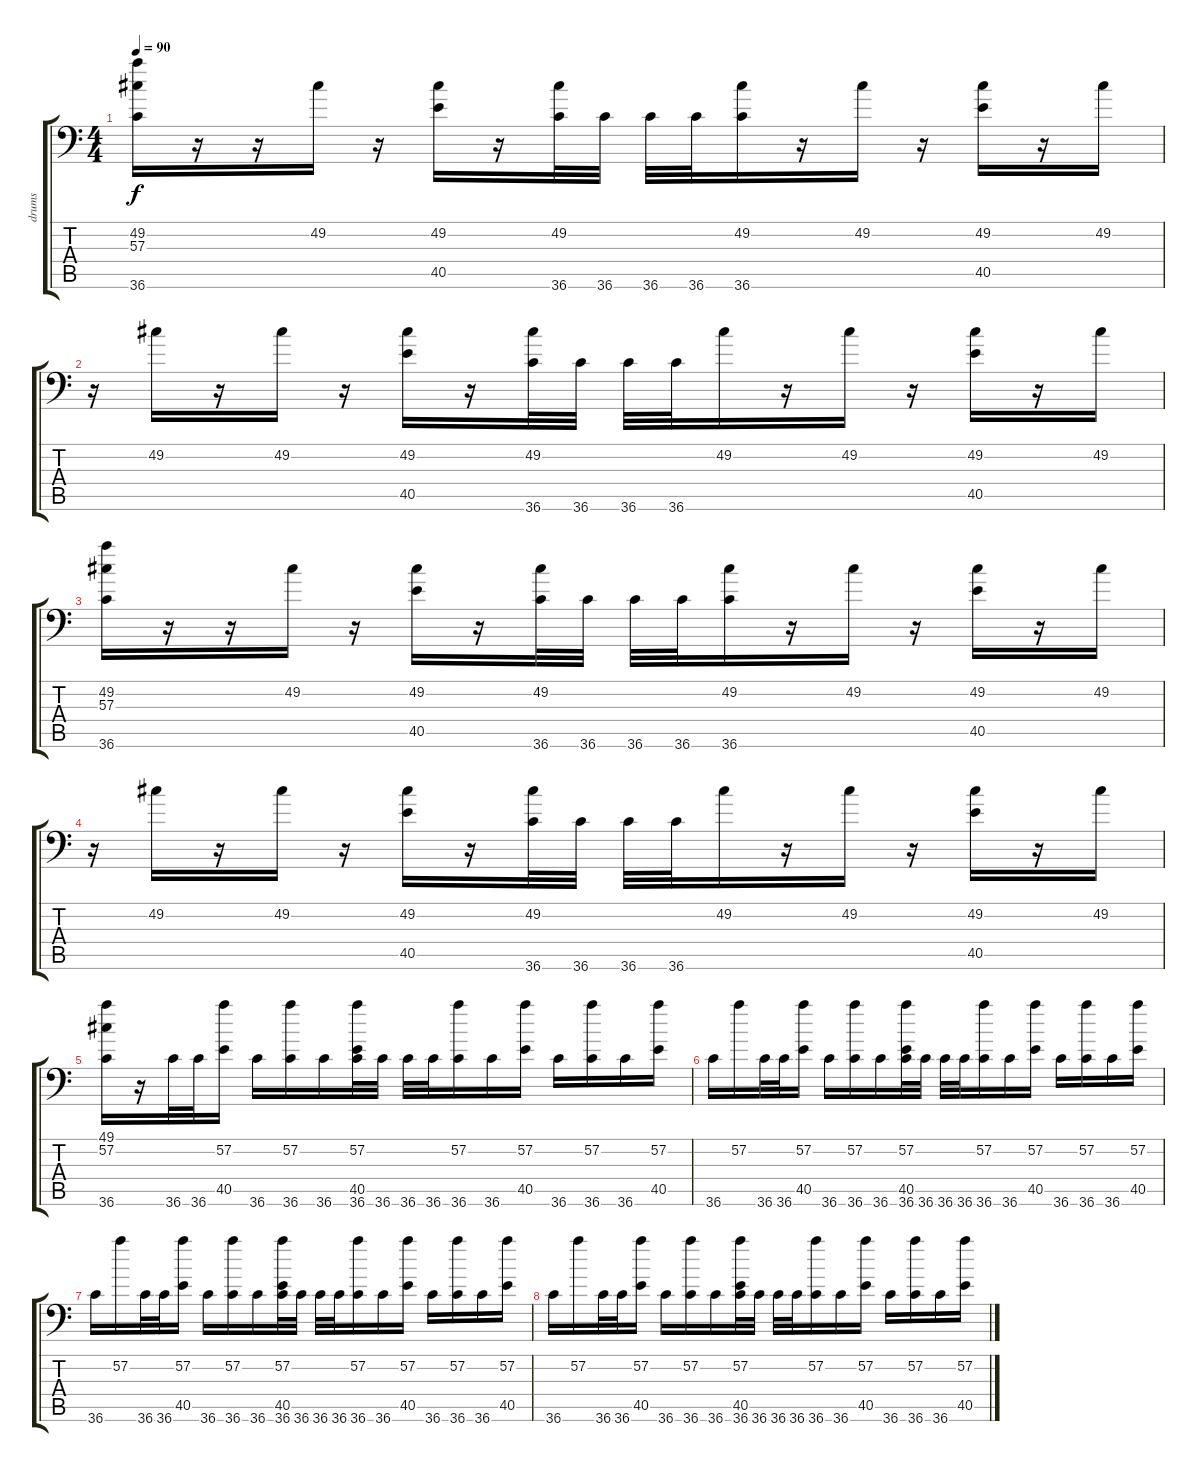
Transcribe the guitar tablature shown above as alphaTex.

\track ("drums" "drums") {instrument acousticgrandpiano}
\staff {score tabs}
\tuning (C-1 C-1 C-1 C-1 C-1 C-1) {hide}
\ts (4 4)
\tempo 90
\clef f4
\ks c
(49.2 57.3 36.6).16{dy f} r.16 r.16 49.2.16 r.16 (49.2 40.5).16 r.16 (49.2 36.6).32 36.6.32 36.6.32 36.6.32 (49.2 36.6).16 r.16 49.2.16 r.16 (49.2 40.5).16 r.16 49.2.16 |
r.16 49.2.16 r.16 49.2.16 r.16 (49.2 40.5).16 r.16 (49.2 36.6).32 36.6.32 36.6.32 36.6.32 49.2.16 r.16 49.2.16 r.16 (49.2 40.5).16 r.16 49.2.16 |
(49.2 57.3 36.6).16 r.16 r.16 49.2.16 r.16 (49.2 40.5).16 r.16 (49.2 36.6).32 36.6.32 36.6.32 36.6.32 (49.2 36.6).16 r.16 49.2.16 r.16 (49.2 40.5).16 r.16 49.2.16 |
r.16 49.2.16 r.16 49.2.16 r.16 (49.2 40.5).16 r.16 (49.2 36.6).32 36.6.32 36.6.32 36.6.32 49.2.16 r.16 49.2.16 r.16 (49.2 40.5).16 r.16 49.2.16 |
(49.1 57.2 36.6).16 r.16 36.6.32 36.6.32 (57.2 40.5).16 36.6.16 (57.2 36.6).16 36.6.16 (57.2 40.5 36.6).32 36.6.32 36.6.32 36.6.32 (57.2 36.6).16 36.6.16 (57.2 40.5).16 36.6.16 (57.2 36.6).16 36.6.16 (57.2 40.5).16 |
36.6.16 57.2.16 36.6.32 36.6.32 (57.2 40.5).16 36.6.16 (57.2 36.6).16 36.6.16 (57.2 40.5 36.6).32 36.6.32 36.6.32 36.6.32 (57.2 36.6).16 36.6.16 (57.2 40.5).16 36.6.16 (57.2 36.6).16 36.6.16 (57.2 40.5).16 |
36.6.16 57.2.16 36.6.32 36.6.32 (57.2 40.5).16 36.6.16 (57.2 36.6).16 36.6.16 (57.2 40.5 36.6).32 36.6.32 36.6.32 36.6.32 (57.2 36.6).16 36.6.16 (57.2 40.5).16 36.6.16 (57.2 36.6).16 36.6.16 (57.2 40.5).16 |
36.6.16 57.2.16 36.6.32 36.6.32 (57.2 40.5).16 36.6.16 (57.2 36.6).16 36.6.16 (57.2 40.5 36.6).32 36.6.32 36.6.32 36.6.32 (57.2 36.6).16 36.6.16 (57.2 40.5).16 36.6.16 (57.2 36.6).16 36.6.16 (57.2 40.5).16
